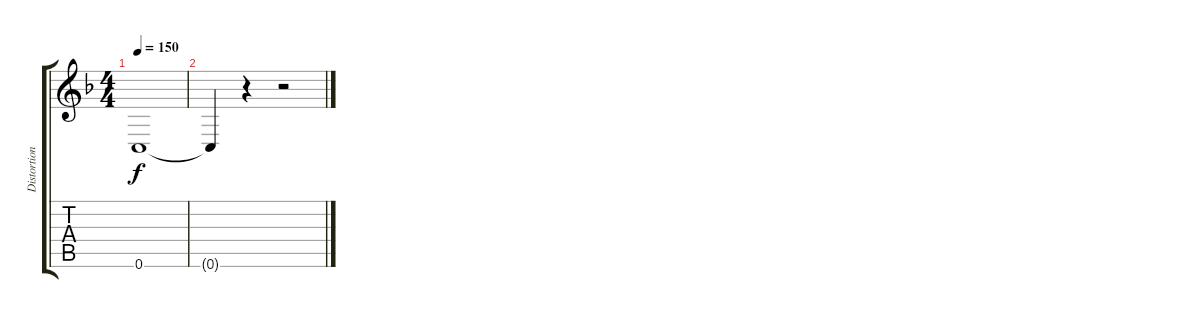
\track ("Distortion 2" "Distortion") {instrument distortionguitar}
\staff {score tabs}
\tuning (D4 A3 F3 C3 G2 C2) {hide}
\ts (4 4)
\tempo 150
\clef g2
\ks f
0.6{t}.1{dy f} |
0.6{t}.4 r.4 r.2
